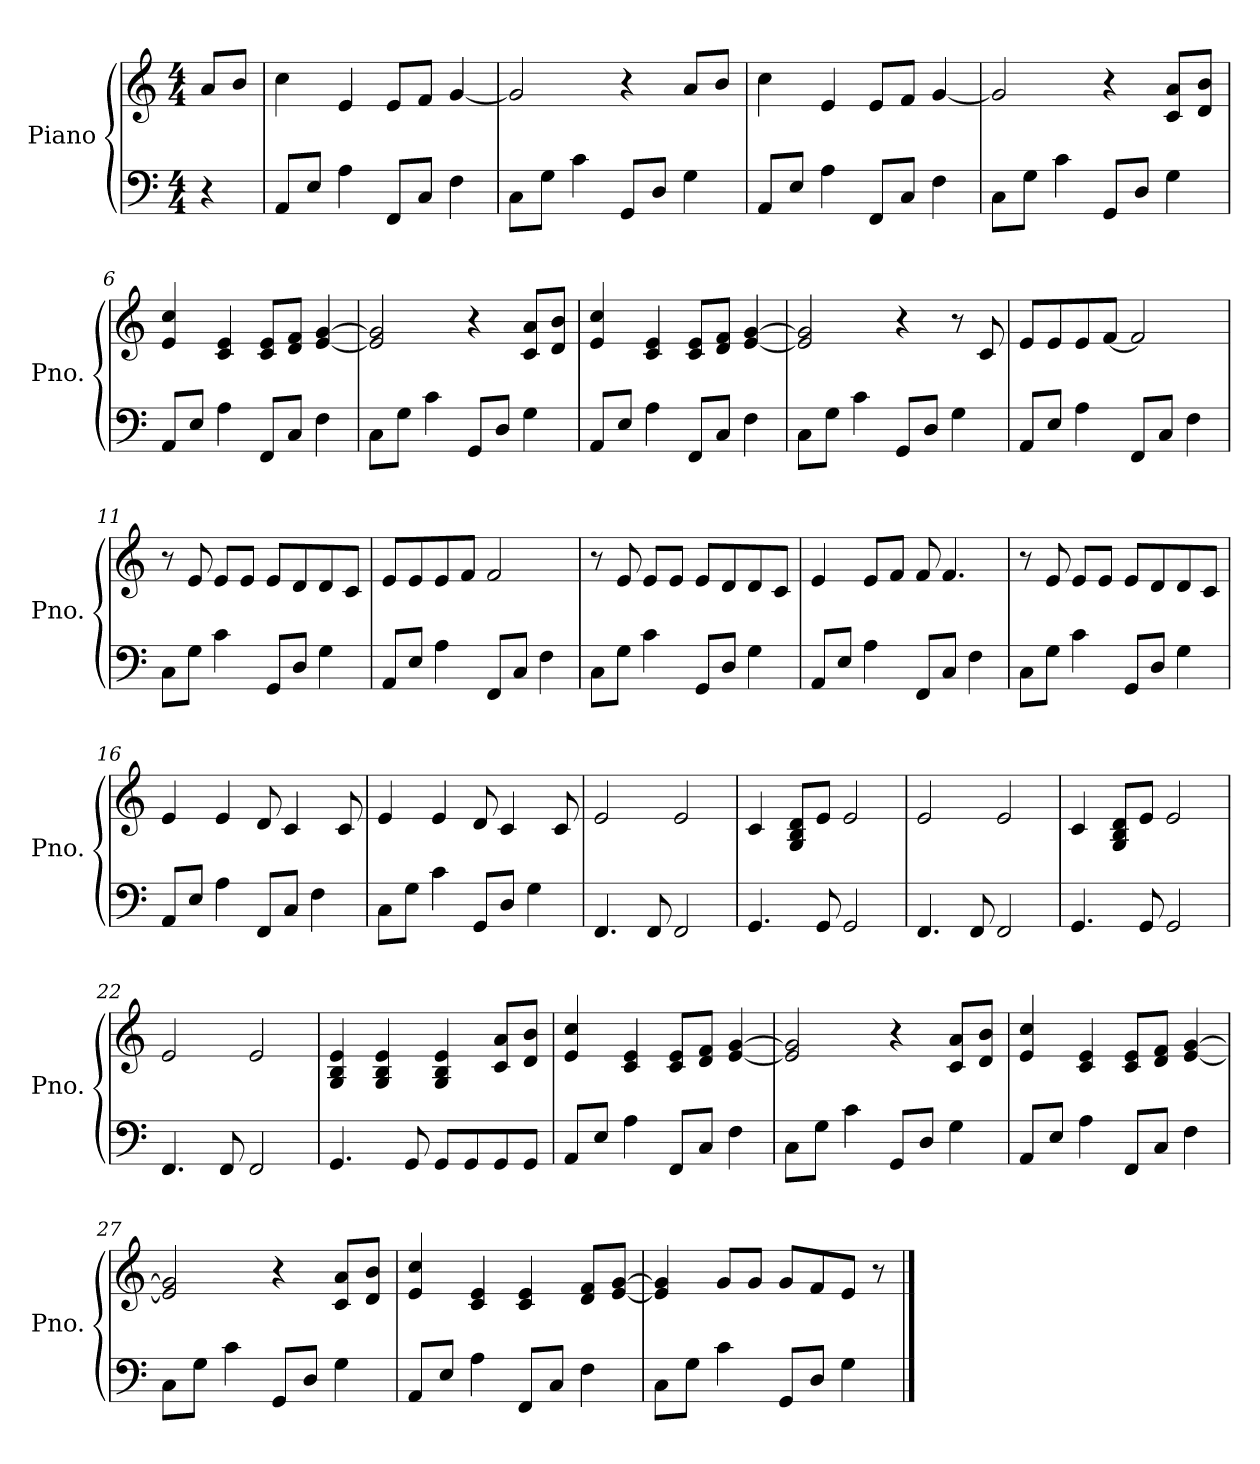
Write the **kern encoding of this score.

**kern	**kern
*part1	*part1
*staff2	*staff1
*I"Piano	*
*I'Pno.	*
*clefF4	*clefG2
*k[]	*k[]
*M4/4	*M4/4
=1	=1
4r	8a/L
.	8b/J
=2	=2
8AA/L	4cc\
8E/J	.
4A\	4e/
8FF/L	8e/L
8C/J	8f/J
4F\	[4g/
=3	=3
8C\L	2g/]
8G\J	.
4c\	.
8GG/L	4r
8D/J	.
4G\	8a/L
.	8b/J
=4	=4
8AA/L	4cc\
8E/J	.
4A\	4e/
8FF/L	8e/L
8C/J	8f/J
4F\	[4g/
=5	=5
8C\L	2g/]
8G\J	.
4c\	.
8GG/L	4r
8D/J	.
4G\	8c/ 8a/L
.	8d/ 8b/J
=6	=6
8AA/L	4e/ 4cc/
8E/J	.
4A\	4c/ 4e/
8FF/L	8c/ 8e/L
8C/J	8d/ 8f/J
4F\	[4e/ [4g/
!!LO:LB:g=z
=7	=7
8C\L	2e/] 2g/]
8G\J	.
4c\	.
8GG/L	4r
8D/J	.
4G\	8c/ 8a/L
.	8d/ 8b/J
=8	=8
8AA/L	4e/ 4cc/
8E/J	.
4A\	4c/ 4e/
8FF/L	8c/ 8e/L
8C/J	8d/ 8f/J
4F\	[4e/ [4g/
=9	=9
8C\L	2e/] 2g/]
8G\J	.
4c\	.
8GG/L	4r
8D/J	.
4G\	8r
.	8c/
=10	=10
8AA/L	8e/L
8E/J	8e/
4A\	8e/
.	[8f/J
8FF/L	2f/]
8C/J	.
4F\	.
=11	=11
8C\L	8r
8G\J	8e/
4c\	8e/L
.	8e/J
8GG/L	8e/L
8D/J	8d/
4G\	8d/
.	8c/J
!!LO:LB:g=z
=12	=12
8AA/L	8e/L
8E/J	8e/
4A\	8e/
.	8f/J
8FF/L	2f/
8C/J	.
4F\	.
=13	=13
8C\L	8r
8G\J	8e/
4c\	8e/L
.	8e/J
8GG/L	8e/L
8D/J	8d/
4G\	8d/
.	8c/J
=14	=14
8AA/L	4e/
8E/J	.
4A\	8e/L
.	8f/J
8FF/L	8f/
8C/J	4.f/
4F\	.
=15	=15
8C\L	8r
8G\J	8e/
4c\	8e/L
.	8e/J
8GG/L	8e/L
8D/J	8d/
4G\	8d/
.	8c/J
=16	=16
8AA/L	4e/
8E/J	.
4A\	4e/
8FF/L	8d/
8C/J	4c/
4F\	.
.	8c/
!!LO:LB:g=z
=17	=17
8C\L	4e/
8G\J	.
4c\	4e/
8GG/L	8d/
8D/J	4c/
4G\	.
.	8c/
=18	=18
4.FF/	2e/
8FF/	.
2FF/	2e/
=19	=19
4.GG/	4c/
.	8G/ 8B/ 8d/L
8GG/	8e/J
2GG/	2e/
=20	=20
4.FF/	2e/
8FF/	.
2FF/	2e/
=21	=21
4.GG/	4c/
.	8G/ 8B/ 8d/L
8GG/	8e/J
2GG/	2e/
=22	=22
4.FF/	2e/
8FF/	.
2FF/	2e/
=23	=23
4.GG/	4G/ 4B/ 4e/
.	4G/ 4B/ 4e/
8GG/	.
8GG/L	4G/ 4B/ 4e/
8GG/	.
8GG/	8c/ 8a/L
8GG/J	8d/ 8b/J
!!LO:LB:g=z
=24	=24
8AA/L	4e/ 4cc/
8E/J	.
4A\	4c/ 4e/
8FF/L	8c/ 8e/L
8C/J	8d/ 8f/J
4F\	[4e/ [4g/
=25	=25
8C\L	2e/] 2g/]
8G\J	.
4c\	.
8GG/L	4r
8D/J	.
4G\	8c/ 8a/L
.	8d/ 8b/J
=26	=26
8AA/L	4e/ 4cc/
8E/J	.
4A\	4c/ 4e/
8FF/L	8c/ 8e/L
8C/J	8d/ 8f/J
4F\	[4e/ [4g/
=27	=27
8C\L	2e/] 2g/]
8G\J	.
4c\	.
8GG/L	4r
8D/J	.
4G\	8c/ 8a/L
.	8d/ 8b/J
=28	=28
8AA/L	4e/ 4cc/
8E/J	.
4A\	4c/ 4e/
8FF/L	4c/ 4e/
8C/J	.
4F\	8d/ 8f/L
.	[8e/ [8g/J
=29	=29
8C\L	4e/] 4g/]
8G\J	.
4c\	8g/L
.	8g/J
8GG/L	8g/L
8D/J	8f/
4G\	8e/J
.	8r
==	==
*-	*-
